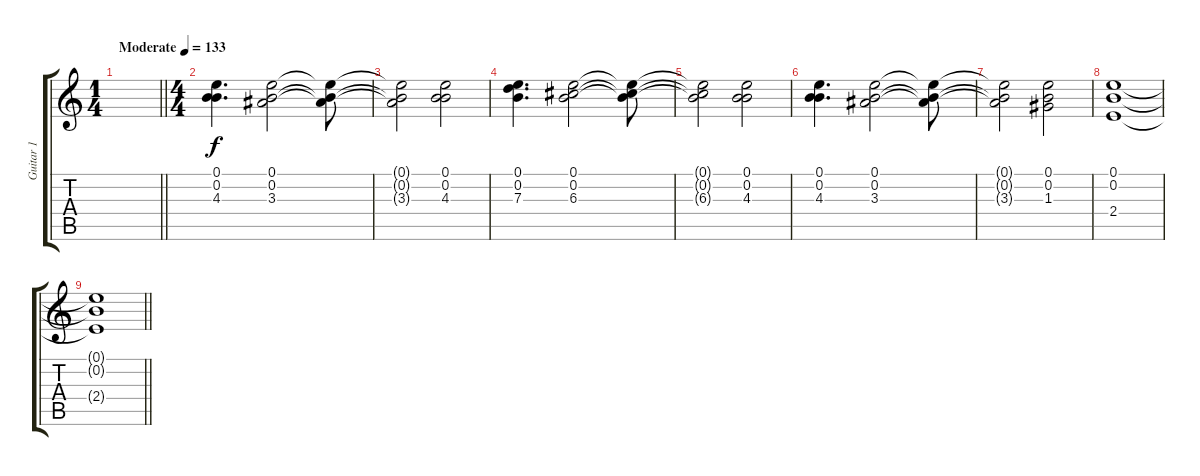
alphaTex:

\track ("Guitar 1" "Guitar 1") {instrument distortionguitar}
\staff {score tabs}
\tuning (E4 B3 G3 D3 A2 D2) {hide}
\ts (1 4)
\tempo (133 "Moderate")
\clef g2
\barLineRight lightlight
\ks c
|
\ts (4 4)
(0.1 0.2 4.3).4{d} (0.1 0.2 3.3).2 (0.1{t} 0.2{t} 3.3{t}).8 |
(0.1{t} 0.2{t} 3.3{t}).2 (0.1 0.2 4.3).2 |
(0.1 0.2 7.3).4{d} (0.1 0.2 6.3).2 (0.1{t} 0.2{t} 6.3{t}).8 |
(0.1{t} 0.2{t} 6.3{t}).2 (0.1 0.2 4.3).2 |
(0.1 0.2 4.3).4{d} (0.1 0.2 3.3).2 (0.1{t} 0.2{t} 3.3{t}).8 |
(0.1{t} 0.2{t} 3.3{t}).2 (0.1 0.2 1.3).2 |
(0.1 0.2 2.4).1 |
\barLineRight lightlight
(0.1{t} 0.2{t} 2.4{t}).1
